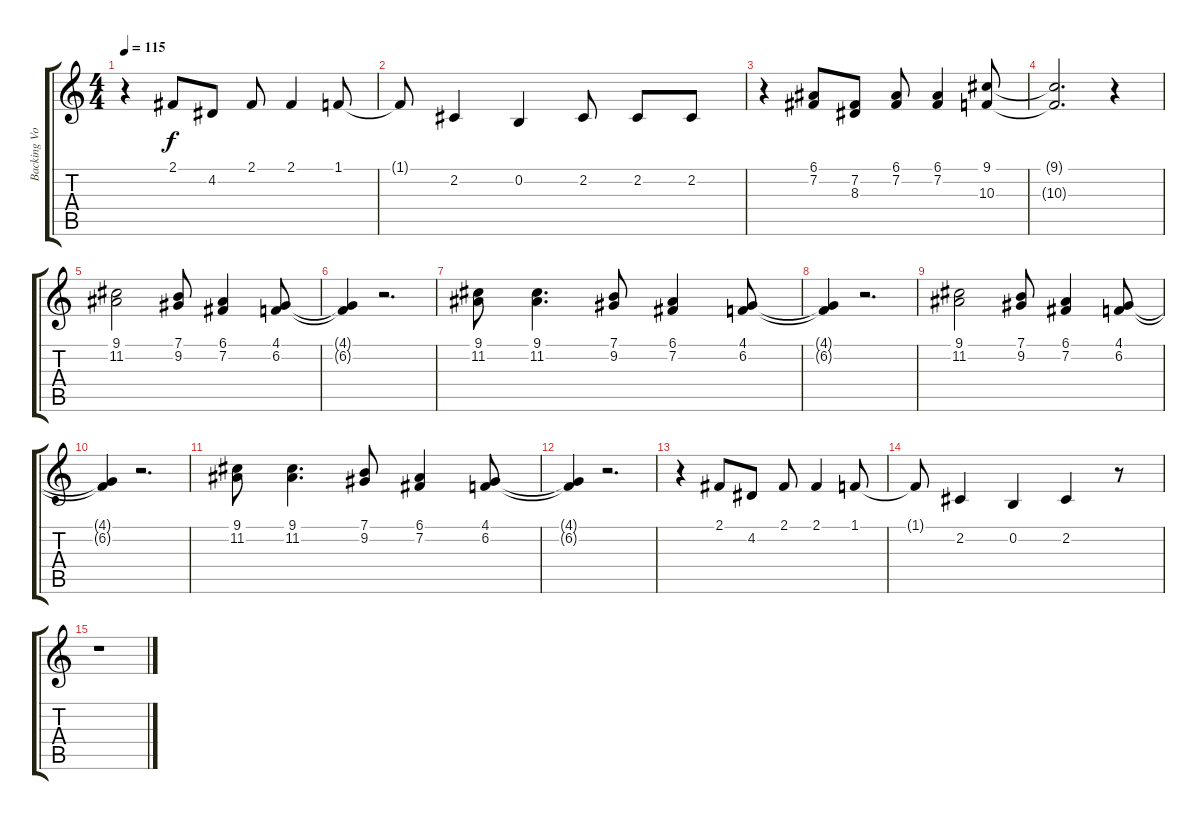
\track ("Backing Voice" "Backing Vo") {instrument oboe}
\staff {score tabs}
\tuning (E4 B3 G3 D3 A2 E2) {hide}
\ts (4 4)
\tempo 115
\clef g2
\ks c
r.4{dy f} 2.1.8 4.2.8 2.1.8 2.1.4 1.1.8 |
1.1{t}.8 2.2.4 0.2.4 2.2.8 2.2.8 2.2.8 |
r.4 (6.1 7.2).8 (7.2 8.3).8 (6.1 7.2).8 (6.1 7.2).4 (9.1 10.3).8 |
(9.1{t} 10.3{t}).2{d} r.4 |
(9.1 11.2).2{volume 15} (7.1 9.2).8{volume 14} (6.1 7.2).4{volume 14} (4.1 6.2).8{volume 14} |
(4.1{t} 6.2{t}).4 r.2{d} |
(9.1 11.2).8{volume 12} (9.1 11.2).4{d volume 12} (7.1 9.2).8{volume 12} (6.1 7.2).4{volume 12} (4.1 6.2).8{volume 11} |
(4.1{t} 6.2{t}).4 r.2{d} |
(9.1 11.2).2{volume 10} (7.1 9.2).8{volume 9} (6.1 7.2).4{volume 9} (4.1 6.2).8{volume 8} |
(4.1{t} 6.2{t}).4 r.2{d} |
(9.1 11.2).8{volume 7} (9.1 11.2).4{d volume 7} (7.1 9.2).8{volume 6} (6.1 7.2).4{volume 6} (4.1 6.2).8{volume 6} |
(4.1{t} 6.2{t}).4 r.2{d} |
r.4 2.1.8{volume 4} 4.2.8{volume 4} 2.1.8{volume 4} 2.1.4{volume 3} 1.1.8{volume 3} |
1.1{t}.8 2.2.4{volume 3} 0.2.4{volume 2} 2.2.4{volume 2} r.8 |
r.1
